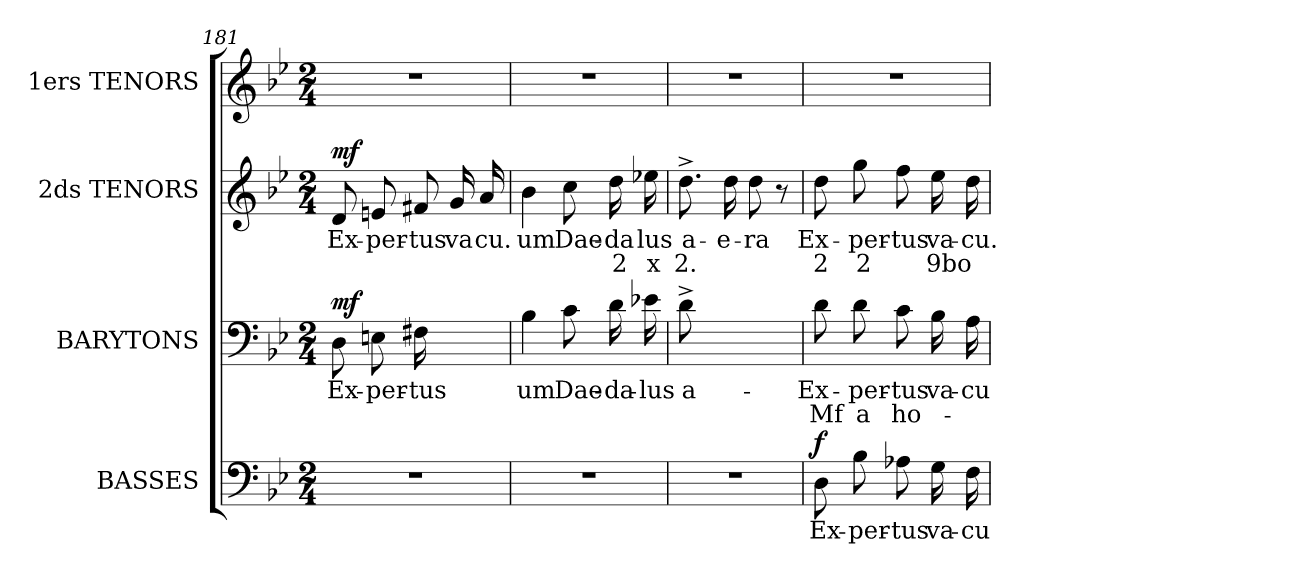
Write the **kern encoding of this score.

**kern	**text	**dynam	**kern	**text	**text	**dynam	**kern	**text	**text	**dynam	**kern
*part4	*part4	*part4	*part3	*part3	*part3	*part3	*part2	*part2	*part2	*part2	*part1
*staff4	*staff4	*staff4	*staff3	*staff3	*staff3	*staff3	*staff2	*staff2	*staff2	*staff2	*staff1
*I"BASSES	*	*	*I"BARYTONS	*	*	*	*I"2ds TENORS	*	*	*	*I"1ers TENORS
*I'BAS.	*	*	*I'BAR.	*	*	*	*	*	*	*	*
*clefF4	*	*	*clefF4	*	*	*	*clefG2	*	*	*	*clefG2
*k[b-e-]	*	*	*k[b-e-]	*	*	*	*k[b-e-]	*	*	*	*k[b-e-]
*M2/4	*	*	*M2/4	*	*	*	*M2/4	*	*	*	*M2/4
=181	=181	=181	=181	=181	=181	=181	=181	=181	=181	=181	=181
!	!	!	!	!	!	!LO:DY:a	!	!	!	!LO:DY:a	!
2r	.	.	8Di\	Ex-	.	mf	8di/	Ex-	.	mf	2r
.	.	.	8Eni\	per-	.	.	8eni/	per-	.	.	.
.	.	.	16F#Xi\	tus	.	.	8f#Xi/	tus	.	.	.
.	.	.	8.ryy	.	.	.	.	.	.	.	.
.	.	.	.	.	.	.	16gi/	va	.	.	.
.	.	.	.	.	.	.	16ai/	cu.	.	.	.
!!LO:LB:g=z
=182	=182	=182	=182	=182	=182	=182	=182	=182	=182	=182	=182
2r	.	.	4B-i\	um	.	.	4b-i\	um	.	.	2r
.	.	.	8ci\	Dae-	.	.	8cci\	Dae-	.	.	.
.	.	.	16di\	da-	.	.	16ddi\	da	2	.	.
.	.	.	16e-Xi\	lus	.	.	16ee-Xi\	lus	x	.	.
=183	=183	=183	=183	=183	=183	=183	=183	=183	=183	=183	=183
2r	.	.	8d^>i\	a-	.	.	8.dd^>i\	a-	2.	.	2r
.	.	.	4.ryy	.	.	.	.	.	.	.	.
.	.	.	.	.	.	.	16ddi\	e-	.	.	.
.	.	.	.	.	.	.	8ddi\	ra	.	.	.
.	.	.	.	.	.	.	8r	.	.	.	.
=184	=184	=184	=184	=184	=184	=184	=184	=184	=184	=184	=184
!	!	!LO:DY:a	!	!	!	!	!	!	!	!	!
8Di\	Ex-	f	8di\	Ex-	Mf	.	8ddi\	Ex-	2	.	2r
8B-i\	per-	.	8di\	per-	a	.	8ggi\	per-	2	.	.
8A-Xi\	tus	.	8ci\	tus	ho-	.	8ffi\	tus	.	.	.
16Gi\	va-	.	16B-i\	va-	.	.	16ee-i\	va-	9bo	.	.
16Fi\	cu-	.	16Ai\	cu-	.	.	16ddi\	cu.	.	.	.
=	=	=	=	=	=	=	=	=	=	=	=
*-	*-	*-	*-	*-	*-	*-	*-	*-	*-	*-	*-
